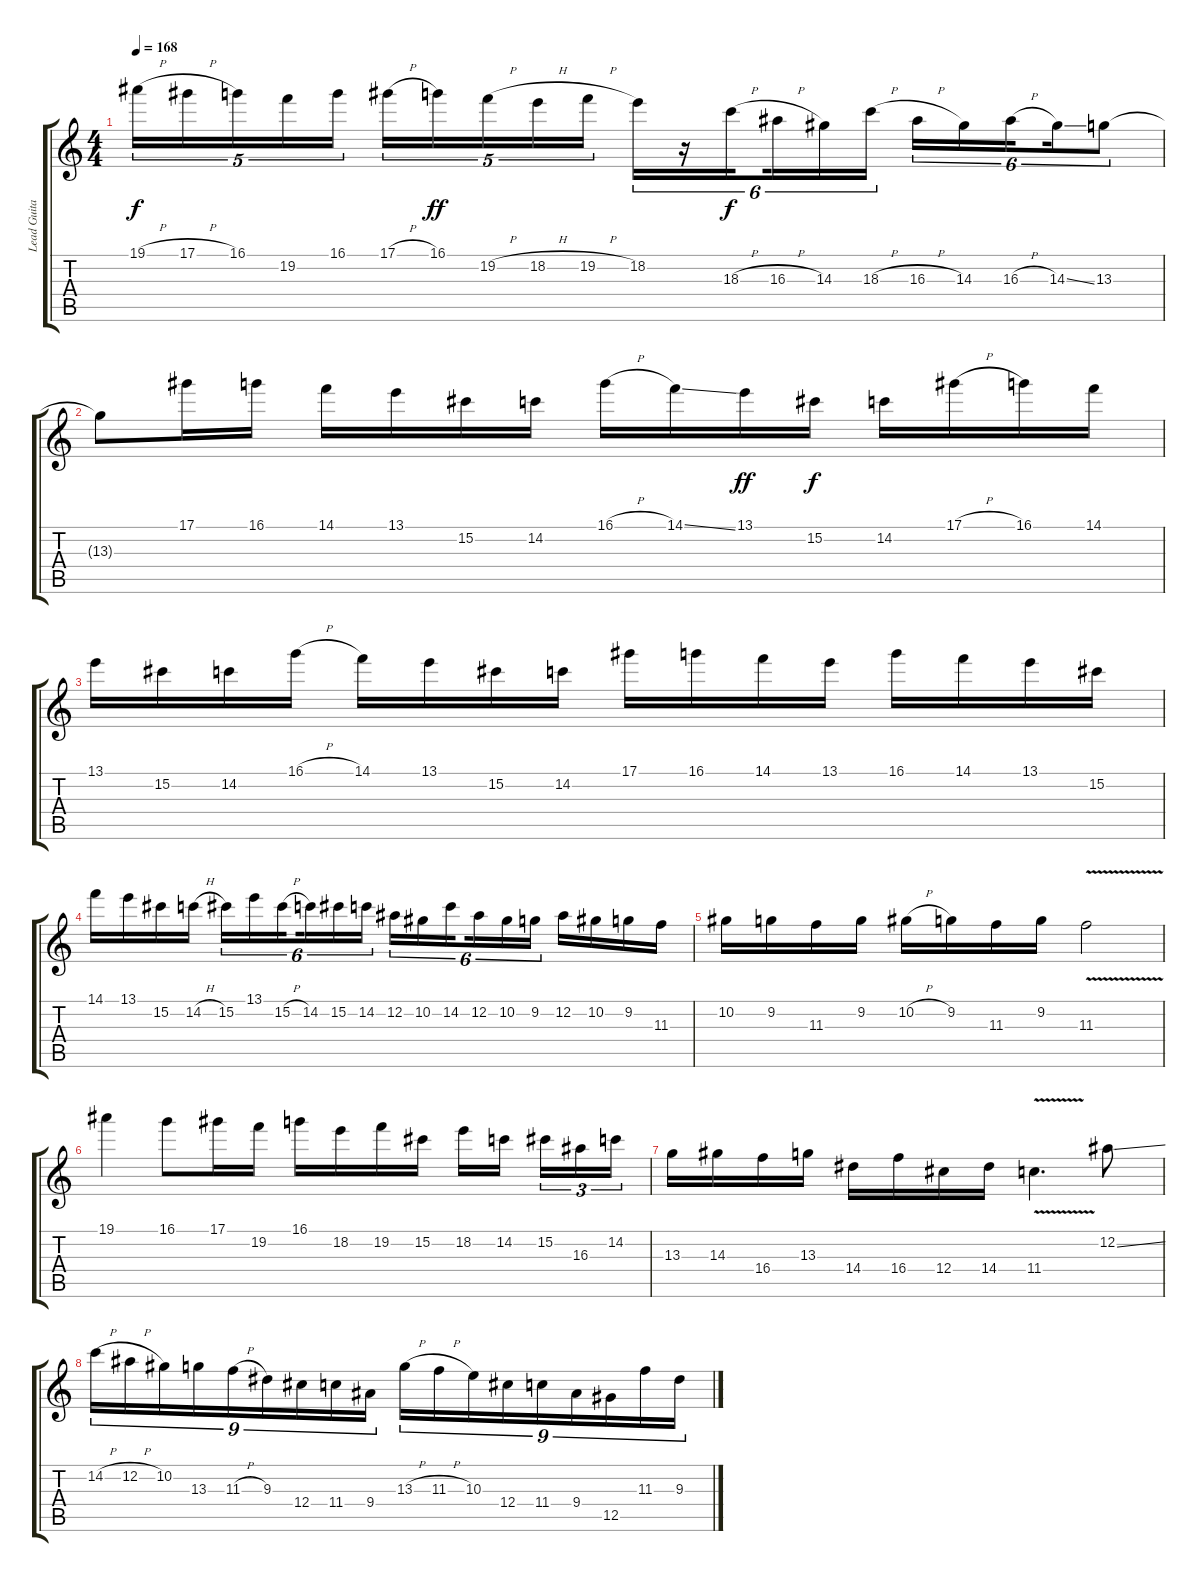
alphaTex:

\track ("Lead Guitar" "Lead Guita") {instrument distortionguitar}
\staff {score tabs}
\tuning (Eb4 Bb3 Gb3 Db3 Ab2 Eb2) {hide}
\ts (4 4)
\tempo 168
\clef g2
\ks c
19.1{h}.16{tu (5 4) dy f} 17.1{h}.16{tu (5 4)} 16.1.16{tu (5 4)} 19.2.16{tu (5 4)} 16.1.16{tu (5 4)} 17.1{h}.16{tu (5 4)} 16.1.16{tu (5 4) dy ff} 19.2{h}.16{tu (5 4)} 18.2{h}.16{tu (5 4)} 19.2{h}.16{tu (5 4)} 18.2.16{tu (6 4)} r.16{tu (6 4)} 18.3{h}.16{tu (6 4) dy f beam splitsecondary} 16.3{h}.16{tu (6 4)} 14.3.16{tu (6 4)} 18.3{h}.16{tu (6 4)} 16.3{h}.16{tu (6 4)} 14.3.16{tu (6 4)} 16.3{h}.16{tu (6 4) beam splitsecondary} 14.3{ss}.16{tu (6 4)} 13.3.8{tu (6 4)} |
13.3{t}.8 17.1.16 16.1.16 14.1.16 13.1.16 15.2.16 14.2.16 16.1{h}.16 14.1{ss}.16 13.1.16{dy ff} 15.2.16{dy f} 14.2.16 17.1{h}.16 16.1.16 14.1.16 |
13.1.16 15.2.16 14.2.16 16.1{h}.16 14.1.16 13.1.16 15.2.16 14.2.16 17.1.16 16.1.16 14.1.16 13.1.16 16.1.16 14.1.16 13.1.16 15.2.16 |
14.1.16 13.1.16 15.2.16 14.2{h}.16 15.2.16{tu (6 4)} 13.1.16{tu (6 4)} 15.2{h}.16{tu (6 4) beam splitsecondary} 14.2.16{tu (6 4)} 15.2.16{tu (6 4)} 14.2.16{tu (6 4)} 12.2.16{tu (6 4)} 10.2.16{tu (6 4)} 14.2.16{tu (6 4) beam splitsecondary} 12.2.16{tu (6 4)} 10.2.16{tu (6 4)} 9.2.16{tu (6 4)} 12.2.16 10.2.16 9.2.16 11.3.16 |
10.2.16 9.2.16 11.3.16 9.2.16 10.2{h}.16 9.2.16 11.3.16 9.2.16 11.3{v}.2 |
19.1.4 16.1.8 17.1.16 19.2.16 16.1.16 18.2.16 19.2.16 15.2.16 18.2.16 14.2.16{beam splitsecondary} 15.2.16{tu (3 2)} 16.3.16{tu (3 2)} 14.2.16{tu (3 2)} |
13.3.16 14.3.16 16.4.16 13.3.16 14.4.16 16.4.16 12.4.16 14.4.16 11.4{v}.4{d} 12.2{ss}.8 |
14.2{h}.16{tu (9 8)} 12.2{h}.16{tu (9 8)} 10.2.16{tu (9 8)} 13.3.16{tu (9 8)} 11.3{h}.16{tu (9 8)} 9.3.16{tu (9 8)} 12.4.16{tu (9 8)} 11.4.16{tu (9 8)} 9.4.16{tu (9 8)} 13.3{h}.16{tu (9 8)} 11.3{h}.16{tu (9 8)} 10.3.16{tu (9 8)} 12.4.16{tu (9 8)} 11.4.16{tu (9 8)} 9.4.16{tu (9 8)} 12.5.16{tu (9 8)} 11.3.16{tu (9 8)} 9.3.16{tu (9 8)}
